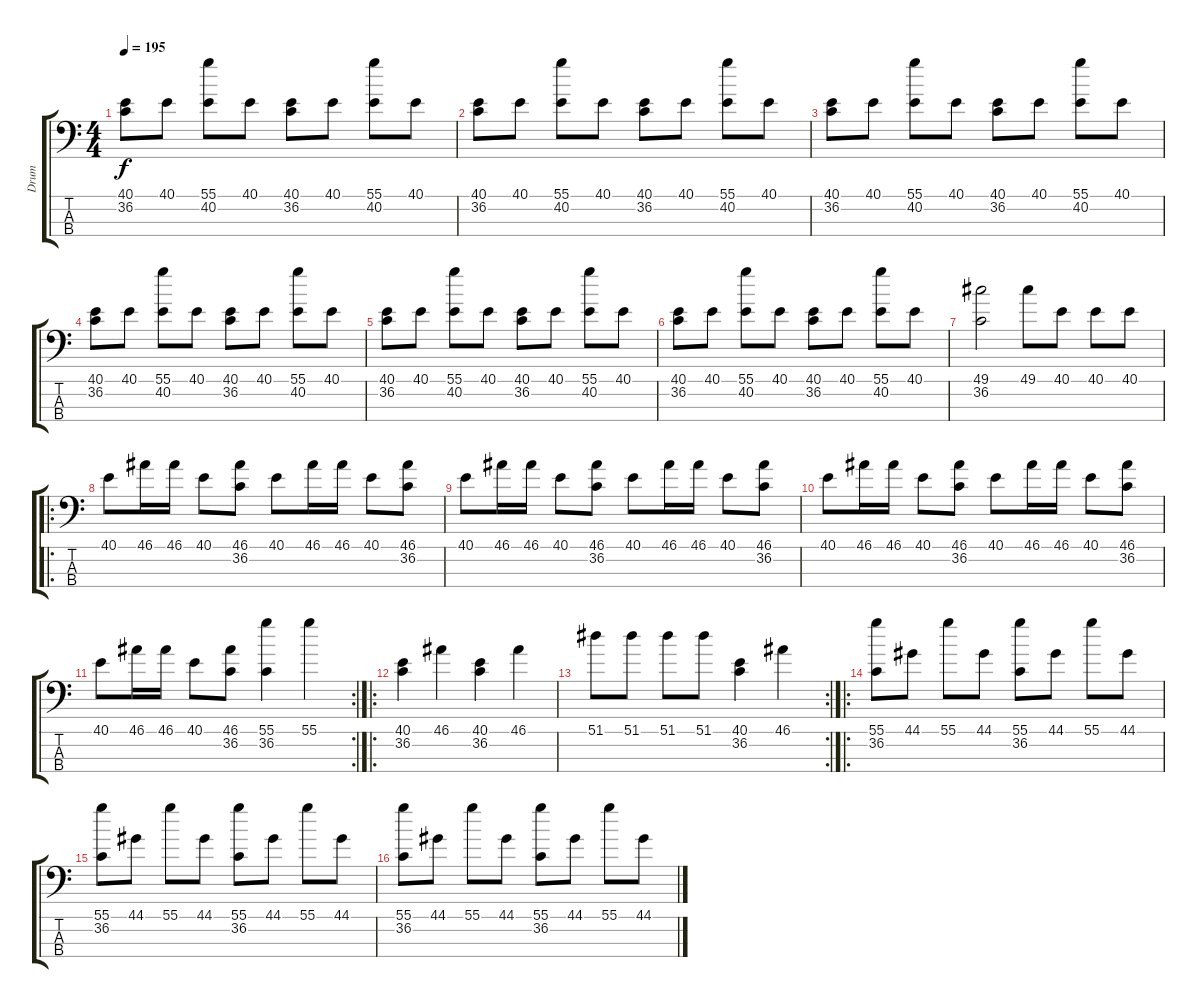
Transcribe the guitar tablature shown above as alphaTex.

\track ("Drum" "Drum") {instrument acousticgrandpiano}
\staff {score tabs}
\tuning (C-1 C-1 C-1 C-1) {hide}
\ts (4 4)
\tempo 195
\clef f4
\ks c
(40.1 36.2).8{dy f} 40.1.8 (55.1 40.2).8 40.1.8 (40.1 36.2).8 40.1.8 (55.1 40.2).8 40.1.8 |
(40.1 36.2).8 40.1.8 (55.1 40.2).8 40.1.8 (40.1 36.2).8 40.1.8 (55.1 40.2).8 40.1.8 |
(40.1 36.2).8 40.1.8 (55.1 40.2).8 40.1.8 (40.1 36.2).8 40.1.8 (55.1 40.2).8 40.1.8 |
(40.1 36.2).8 40.1.8 (55.1 40.2).8 40.1.8 (40.1 36.2).8 40.1.8 (55.1 40.2).8 40.1.8 |
(40.1 36.2).8 40.1.8 (55.1 40.2).8 40.1.8 (40.1 36.2).8 40.1.8 (55.1 40.2).8 40.1.8 |
(40.1 36.2).8 40.1.8 (55.1 40.2).8 40.1.8 (40.1 36.2).8 40.1.8 (55.1 40.2).8 40.1.8 |
(49.1 36.2).2 49.1.8 40.1.8 40.1.8 40.1.8 |
\ro
40.1.8 46.1.16 46.1.16 40.1.8 (46.1 36.2).8 40.1.8 46.1.16 46.1.16 40.1.8 (46.1 36.2).8 |
40.1.8 46.1.16 46.1.16 40.1.8 (46.1 36.2).8 40.1.8 46.1.16 46.1.16 40.1.8 (46.1 36.2).8 |
40.1.8 46.1.16 46.1.16 40.1.8 (46.1 36.2).8 40.1.8 46.1.16 46.1.16 40.1.8 (46.1 36.2).8 |
\rc 2
40.1.8 46.1.16 46.1.16 40.1.8 (46.1 36.2).8 (55.1 36.2).4 55.1.4 |
\ro
(40.1 36.2).4 46.1.4 (40.1 36.2).4 46.1.4 |
\rc 2
51.1.8 51.1.8 51.1.8 51.1.8 (40.1 36.2).4 46.1.4 |
\ro
(55.1 36.2).8 44.1.8 55.1.8 44.1.8 (55.1 36.2).8 44.1.8 55.1.8 44.1.8 |
(55.1 36.2).8 44.1.8 55.1.8 44.1.8 (55.1 36.2).8 44.1.8 55.1.8 44.1.8 |
(55.1 36.2).8 44.1.8 55.1.8 44.1.8 (55.1 36.2).8 44.1.8 55.1.8 44.1.8
